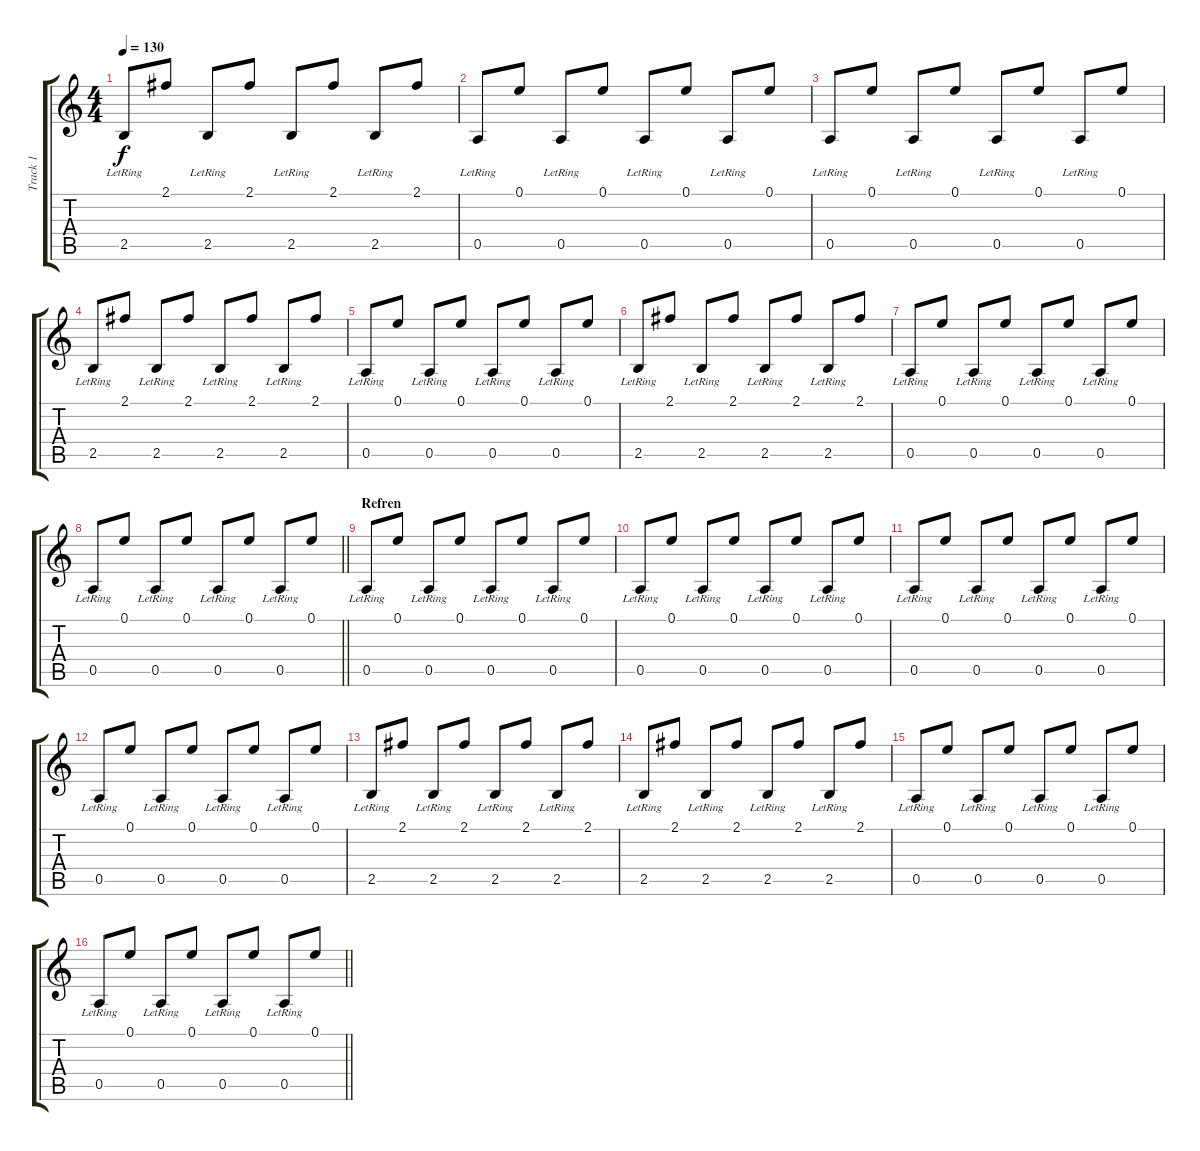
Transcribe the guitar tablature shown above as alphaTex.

\track ("Track 1" "Track 1") {instrument acousticguitarsteel}
\staff {score tabs}
\tuning (E4 B3 G3 D3 A2 E2) {hide}
\ts (4 4)
\tempo 130
\clef g2
\ks c
2.5{lr}.8{dy f} 2.1.8 2.5{lr}.8 2.1.8 2.5{lr}.8 2.1.8 2.5{lr}.8 2.1.8 |
0.5{lr}.8 0.1.8 0.5{lr}.8 0.1.8 0.5{lr}.8 0.1.8 0.5{lr}.8 0.1.8 |
0.5{lr}.8 0.1.8 0.5{lr}.8 0.1.8 0.5{lr}.8 0.1.8 0.5{lr}.8 0.1.8 |
2.5{lr}.8 2.1.8 2.5{lr}.8 2.1.8 2.5{lr}.8 2.1.8 2.5{lr}.8 2.1.8 |
0.5{lr}.8 0.1.8 0.5{lr}.8 0.1.8 0.5{lr}.8 0.1.8 0.5{lr}.8 0.1.8 |
2.5{lr}.8 2.1.8 2.5{lr}.8 2.1.8 2.5{lr}.8 2.1.8 2.5{lr}.8 2.1.8 |
0.5{lr}.8 0.1.8 0.5{lr}.8 0.1.8 0.5{lr}.8 0.1.8 0.5{lr}.8 0.1.8 |
\barLineRight lightlight
0.5{lr}.8 0.1.8 0.5{lr}.8 0.1.8 0.5{lr}.8 0.1.8 0.5{lr}.8 0.1.8 |
\section ("" "Refren")
0.5{lr}.8 0.1.8 0.5{lr}.8 0.1.8 0.5{lr}.8 0.1.8 0.5{lr}.8 0.1.8 |
0.5{lr}.8 0.1.8 0.5{lr}.8 0.1.8 0.5{lr}.8 0.1.8 0.5{lr}.8 0.1.8 |
0.5{lr}.8 0.1.8 0.5{lr}.8 0.1.8 0.5{lr}.8 0.1.8 0.5{lr}.8 0.1.8 |
0.5{lr}.8 0.1.8 0.5{lr}.8 0.1.8 0.5{lr}.8 0.1.8 0.5{lr}.8 0.1.8 |
2.5{lr}.8 2.1.8 2.5{lr}.8 2.1.8 2.5{lr}.8 2.1.8 2.5{lr}.8 2.1.8 |
2.5{lr}.8 2.1.8 2.5{lr}.8 2.1.8 2.5{lr}.8 2.1.8 2.5{lr}.8 2.1.8 |
0.5{lr}.8 0.1.8 0.5{lr}.8 0.1.8 0.5{lr}.8 0.1.8 0.5{lr}.8 0.1.8 |
\barLineRight lightlight
0.5{lr}.8 0.1.8 0.5{lr}.8 0.1.8 0.5{lr}.8 0.1.8 0.5{lr}.8 0.1.8
